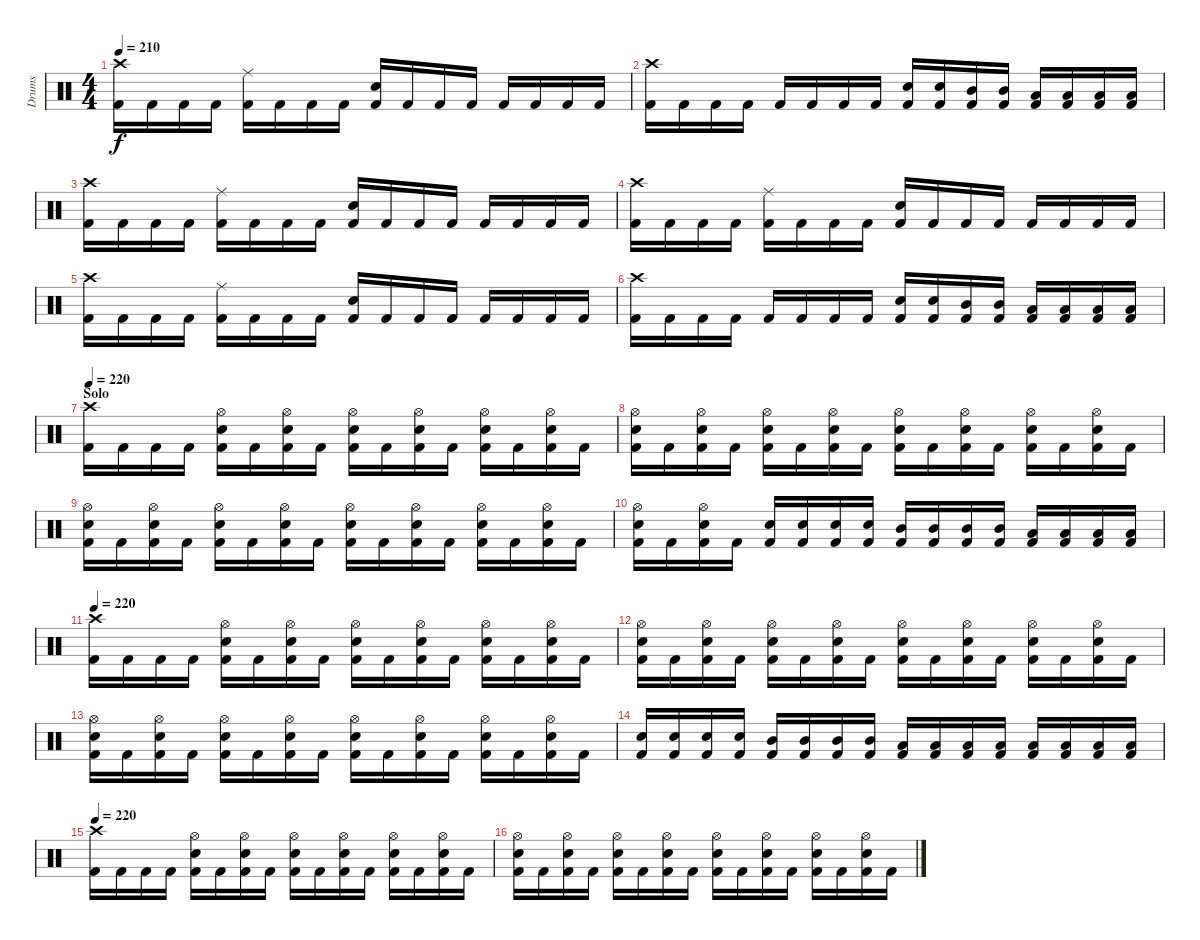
\track ("Drums" "Drums") {instrument percussion}
\staff {score}
\articulation defaults
\ts (4 4)
\tempo 210
\clef neutral
\ks c
("Crash high (hit)" "Kick (hit) 2").16{dy f} "Kick (hit) 2".16 "Kick (hit) 2".16 "Kick (hit) 2".16 ("Ride (middle)" "Kick (hit) 2").16 "Kick (hit) 2".16 "Kick (hit) 2".16 "Kick (hit) 2".16 ("Snare (hit) 2" "Kick (hit) 2").16 "Kick (hit) 2".16 "Kick (hit) 2".16 "Kick (hit) 2".16 "Kick (hit) 2".16 "Kick (hit) 2".16 "Kick (hit) 2".16 "Kick (hit) 2".16 |
("Crash high (hit)" "Kick (hit) 2").16 "Kick (hit) 2".16 "Kick (hit) 2".16 "Kick (hit) 2".16 "Kick (hit) 2".16 "Kick (hit) 2".16 "Kick (hit) 2".16 "Kick (hit) 2".16 ("Snare (hit) 2" "Kick (hit) 2").16 ("Snare (hit) 2" "Kick (hit) 2").16 ("Mid Tom (hit)" "Kick (hit) 2").16 ("Mid Tom (hit)" "Kick (hit) 2").16 ("Low Tom (hit)" "Kick (hit) 2").16 ("Low Tom (hit)" "Kick (hit) 2").16 ("Low Floor Tom (hit)" "Kick (hit) 2").16 ("Low Floor Tom (hit)" "Kick (hit) 2").16 |
("Crash high (hit)" "Kick (hit) 2").16 "Kick (hit) 2".16 "Kick (hit) 2".16 "Kick (hit) 2".16 ("Ride (middle)" "Kick (hit) 2").16 "Kick (hit) 2".16 "Kick (hit) 2".16 "Kick (hit) 2".16 ("Snare (hit) 2" "Kick (hit) 2").16 "Kick (hit) 2".16 "Kick (hit) 2".16 "Kick (hit) 2".16 "Kick (hit) 2".16 "Kick (hit) 2".16 "Kick (hit) 2".16 "Kick (hit) 2".16 |
("Crash high (hit)" "Kick (hit) 2").16 "Kick (hit) 2".16 "Kick (hit) 2".16 "Kick (hit) 2".16 ("Ride (middle)" "Kick (hit) 2").16 "Kick (hit) 2".16 "Kick (hit) 2".16 "Kick (hit) 2".16 ("Snare (hit) 2" "Kick (hit) 2").16 "Kick (hit) 2".16 "Kick (hit) 2".16 "Kick (hit) 2".16 "Kick (hit) 2".16 "Kick (hit) 2".16 "Kick (hit) 2".16 "Kick (hit) 2".16 |
("Crash high (hit)" "Kick (hit) 2").16 "Kick (hit) 2".16 "Kick (hit) 2".16 "Kick (hit) 2".16 ("Ride (middle)" "Kick (hit) 2").16 "Kick (hit) 2".16 "Kick (hit) 2".16 "Kick (hit) 2".16 ("Snare (hit) 2" "Kick (hit) 2").16 "Kick (hit) 2".16 "Kick (hit) 2".16 "Kick (hit) 2".16 "Kick (hit) 2".16 "Kick (hit) 2".16 "Kick (hit) 2".16 "Kick (hit) 2".16 |
("Crash high (hit)" "Kick (hit) 2").16 "Kick (hit) 2".16 "Kick (hit) 2".16 "Kick (hit) 2".16 "Kick (hit) 2".16 "Kick (hit) 2".16 "Kick (hit) 2".16 "Kick (hit) 2".16 ("Snare (hit) 2" "Kick (hit) 2").16 ("Snare (hit) 2" "Kick (hit) 2").16 ("Mid Tom (hit)" "Kick (hit) 2").16 ("Mid Tom (hit)" "Kick (hit) 2").16 ("Low Tom (hit)" "Kick (hit) 2").16 ("Low Tom (hit)" "Kick (hit) 2").16 ("Low Floor Tom (hit)" "Kick (hit) 2").16 ("Low Floor Tom (hit)" "Kick (hit) 2").16 |
\section ("" "Solo")
\tempo 220
("Crash high (hit)" "Kick (hit) 2").16 "Kick (hit) 2".16 "Kick (hit) 2".16 "Kick (hit) 2".16 ("Hi-Hat (open)" "Snare (hit) 2" "Kick (hit) 2").16 "Kick (hit) 2".16 ("Hi-Hat (open)" "Snare (hit) 2" "Kick (hit) 2").16 "Kick (hit) 2".16 ("Hi-Hat (open)" "Snare (hit) 2" "Kick (hit) 2").16 "Kick (hit) 2".16 ("Hi-Hat (open)" "Snare (hit) 2" "Kick (hit) 2").16 "Kick (hit) 2".16 ("Hi-Hat (open)" "Snare (hit) 2" "Kick (hit) 2").16 "Kick (hit) 2".16 ("Hi-Hat (open)" "Snare (hit) 2" "Kick (hit) 2").16 "Kick (hit) 2".16 |
("Hi-Hat (open)" "Snare (hit) 2" "Kick (hit) 2").16 "Kick (hit) 2".16 ("Hi-Hat (open)" "Snare (hit) 2" "Kick (hit) 2").16 "Kick (hit) 2".16 ("Hi-Hat (open)" "Snare (hit) 2" "Kick (hit) 2").16 "Kick (hit) 2".16 ("Hi-Hat (open)" "Snare (hit) 2" "Kick (hit) 2").16 "Kick (hit) 2".16 ("Hi-Hat (open)" "Snare (hit) 2" "Kick (hit) 2").16 "Kick (hit) 2".16 ("Hi-Hat (open)" "Snare (hit) 2" "Kick (hit) 2").16 "Kick (hit) 2".16 ("Hi-Hat (open)" "Snare (hit) 2" "Kick (hit) 2").16 "Kick (hit) 2".16 ("Hi-Hat (open)" "Snare (hit) 2" "Kick (hit) 2").16 "Kick (hit) 2".16 |
("Hi-Hat (open)" "Snare (hit) 2" "Kick (hit) 2").16 "Kick (hit) 2".16 ("Hi-Hat (open)" "Snare (hit) 2" "Kick (hit) 2").16 "Kick (hit) 2".16 ("Hi-Hat (open)" "Snare (hit) 2" "Kick (hit) 2").16 "Kick (hit) 2".16 ("Hi-Hat (open)" "Snare (hit) 2" "Kick (hit) 2").16 "Kick (hit) 2".16 ("Hi-Hat (open)" "Snare (hit) 2" "Kick (hit) 2").16 "Kick (hit) 2".16 ("Hi-Hat (open)" "Snare (hit) 2" "Kick (hit) 2").16 "Kick (hit) 2".16 ("Hi-Hat (open)" "Snare (hit) 2" "Kick (hit) 2").16 "Kick (hit) 2".16 ("Hi-Hat (open)" "Snare (hit) 2" "Kick (hit) 2").16 "Kick (hit) 2".16 |
("Hi-Hat (open)" "Snare (hit) 2" "Kick (hit) 2").16 "Kick (hit) 2".16 ("Hi-Hat (open)" "Snare (hit) 2" "Kick (hit) 2").16 "Kick (hit) 2".16 ("Snare (hit) 2" "Kick (hit) 2").16 ("Snare (hit) 2" "Kick (hit) 2").16 ("Snare (hit) 2" "Kick (hit) 2").16 ("Snare (hit) 2" "Kick (hit) 2").16 ("Mid Tom (hit)" "Kick (hit) 2").16 ("Mid Tom (hit)" "Kick (hit) 2").16 ("Mid Tom (hit)" "Kick (hit) 2").16 ("Mid Tom (hit)" "Kick (hit) 2").16 ("Low Tom (hit)" "Kick (hit) 2").16 ("Low Tom (hit)" "Kick (hit) 2").16 ("Low Tom (hit)" "Kick (hit) 2").16 ("Low Tom (hit)" "Kick (hit) 2").16 |
\tempo 220
("Crash high (hit)" "Kick (hit) 2").16 "Kick (hit) 2".16 "Kick (hit) 2".16 "Kick (hit) 2".16 ("Hi-Hat (open)" "Snare (hit) 2" "Kick (hit) 2").16 "Kick (hit) 2".16 ("Hi-Hat (open)" "Snare (hit) 2" "Kick (hit) 2").16 "Kick (hit) 2".16 ("Hi-Hat (open)" "Snare (hit) 2" "Kick (hit) 2").16 "Kick (hit) 2".16 ("Hi-Hat (open)" "Snare (hit) 2" "Kick (hit) 2").16 "Kick (hit) 2".16 ("Hi-Hat (open)" "Snare (hit) 2" "Kick (hit) 2").16 "Kick (hit) 2".16 ("Hi-Hat (open)" "Snare (hit) 2" "Kick (hit) 2").16 "Kick (hit) 2".16 |
("Hi-Hat (open)" "Snare (hit) 2" "Kick (hit) 2").16 "Kick (hit) 2".16 ("Hi-Hat (open)" "Snare (hit) 2" "Kick (hit) 2").16 "Kick (hit) 2".16 ("Hi-Hat (open)" "Snare (hit) 2" "Kick (hit) 2").16 "Kick (hit) 2".16 ("Hi-Hat (open)" "Snare (hit) 2" "Kick (hit) 2").16 "Kick (hit) 2".16 ("Hi-Hat (open)" "Snare (hit) 2" "Kick (hit) 2").16 "Kick (hit) 2".16 ("Hi-Hat (open)" "Snare (hit) 2" "Kick (hit) 2").16 "Kick (hit) 2".16 ("Hi-Hat (open)" "Snare (hit) 2" "Kick (hit) 2").16 "Kick (hit) 2".16 ("Hi-Hat (open)" "Snare (hit) 2" "Kick (hit) 2").16 "Kick (hit) 2".16 |
("Hi-Hat (open)" "Snare (hit) 2" "Kick (hit) 2").16 "Kick (hit) 2".16 ("Hi-Hat (open)" "Snare (hit) 2" "Kick (hit) 2").16 "Kick (hit) 2".16 ("Hi-Hat (open)" "Snare (hit) 2" "Kick (hit) 2").16 "Kick (hit) 2".16 ("Hi-Hat (open)" "Snare (hit) 2" "Kick (hit) 2").16 "Kick (hit) 2".16 ("Hi-Hat (open)" "Snare (hit) 2" "Kick (hit) 2").16 "Kick (hit) 2".16 ("Hi-Hat (open)" "Snare (hit) 2" "Kick (hit) 2").16 "Kick (hit) 2".16 ("Hi-Hat (open)" "Snare (hit) 2" "Kick (hit) 2").16 "Kick (hit) 2".16 ("Hi-Hat (open)" "Snare (hit) 2" "Kick (hit) 2").16 "Kick (hit) 2".16 |
("Snare (hit) 2" "Kick (hit) 2").16 ("Snare (hit) 2" "Kick (hit) 2").16 ("Snare (hit) 2" "Kick (hit) 2").16 ("Snare (hit) 2" "Kick (hit) 2").16 ("Mid Tom (hit)" "Kick (hit) 2").16 ("Mid Tom (hit)" "Kick (hit) 2").16 ("Mid Tom (hit)" "Kick (hit) 2").16 ("Mid Tom (hit)" "Kick (hit) 2").16 ("Low Tom (hit)" "Kick (hit) 2").16 ("Low Tom (hit)" "Kick (hit) 2").16 ("Low Tom (hit)" "Kick (hit) 2").16 ("Low Tom (hit)" "Kick (hit) 2").16 ("Low Floor Tom (hit)" "Kick (hit) 2").16 ("Low Floor Tom (hit)" "Kick (hit) 2").16 ("Low Floor Tom (hit)" "Kick (hit) 2").16 ("Low Floor Tom (hit)" "Kick (hit) 2").16 |
\tempo 220
("Crash high (hit)" "Kick (hit) 2").16 "Kick (hit) 2".16 "Kick (hit) 2".16 "Kick (hit) 2".16 ("Hi-Hat (open)" "Snare (hit) 2" "Kick (hit) 2").16 "Kick (hit) 2".16 ("Hi-Hat (open)" "Snare (hit) 2" "Kick (hit) 2").16 "Kick (hit) 2".16 ("Hi-Hat (open)" "Snare (hit) 2" "Kick (hit) 2").16 "Kick (hit) 2".16 ("Hi-Hat (open)" "Snare (hit) 2" "Kick (hit) 2").16 "Kick (hit) 2".16 ("Hi-Hat (open)" "Snare (hit) 2" "Kick (hit) 2").16 "Kick (hit) 2".16 ("Hi-Hat (open)" "Snare (hit) 2" "Kick (hit) 2").16 "Kick (hit) 2".16 |
("Hi-Hat (open)" "Snare (hit) 2" "Kick (hit) 2").16 "Kick (hit) 2".16 ("Hi-Hat (open)" "Snare (hit) 2" "Kick (hit) 2").16 "Kick (hit) 2".16 ("Hi-Hat (open)" "Snare (hit) 2" "Kick (hit) 2").16 "Kick (hit) 2".16 ("Hi-Hat (open)" "Snare (hit) 2" "Kick (hit) 2").16 "Kick (hit) 2".16 ("Hi-Hat (open)" "Snare (hit) 2" "Kick (hit) 2").16 "Kick (hit) 2".16 ("Hi-Hat (open)" "Snare (hit) 2" "Kick (hit) 2").16 "Kick (hit) 2".16 ("Hi-Hat (open)" "Snare (hit) 2" "Kick (hit) 2").16 "Kick (hit) 2".16 ("Hi-Hat (open)" "Snare (hit) 2" "Kick (hit) 2").16 "Kick (hit) 2".16
